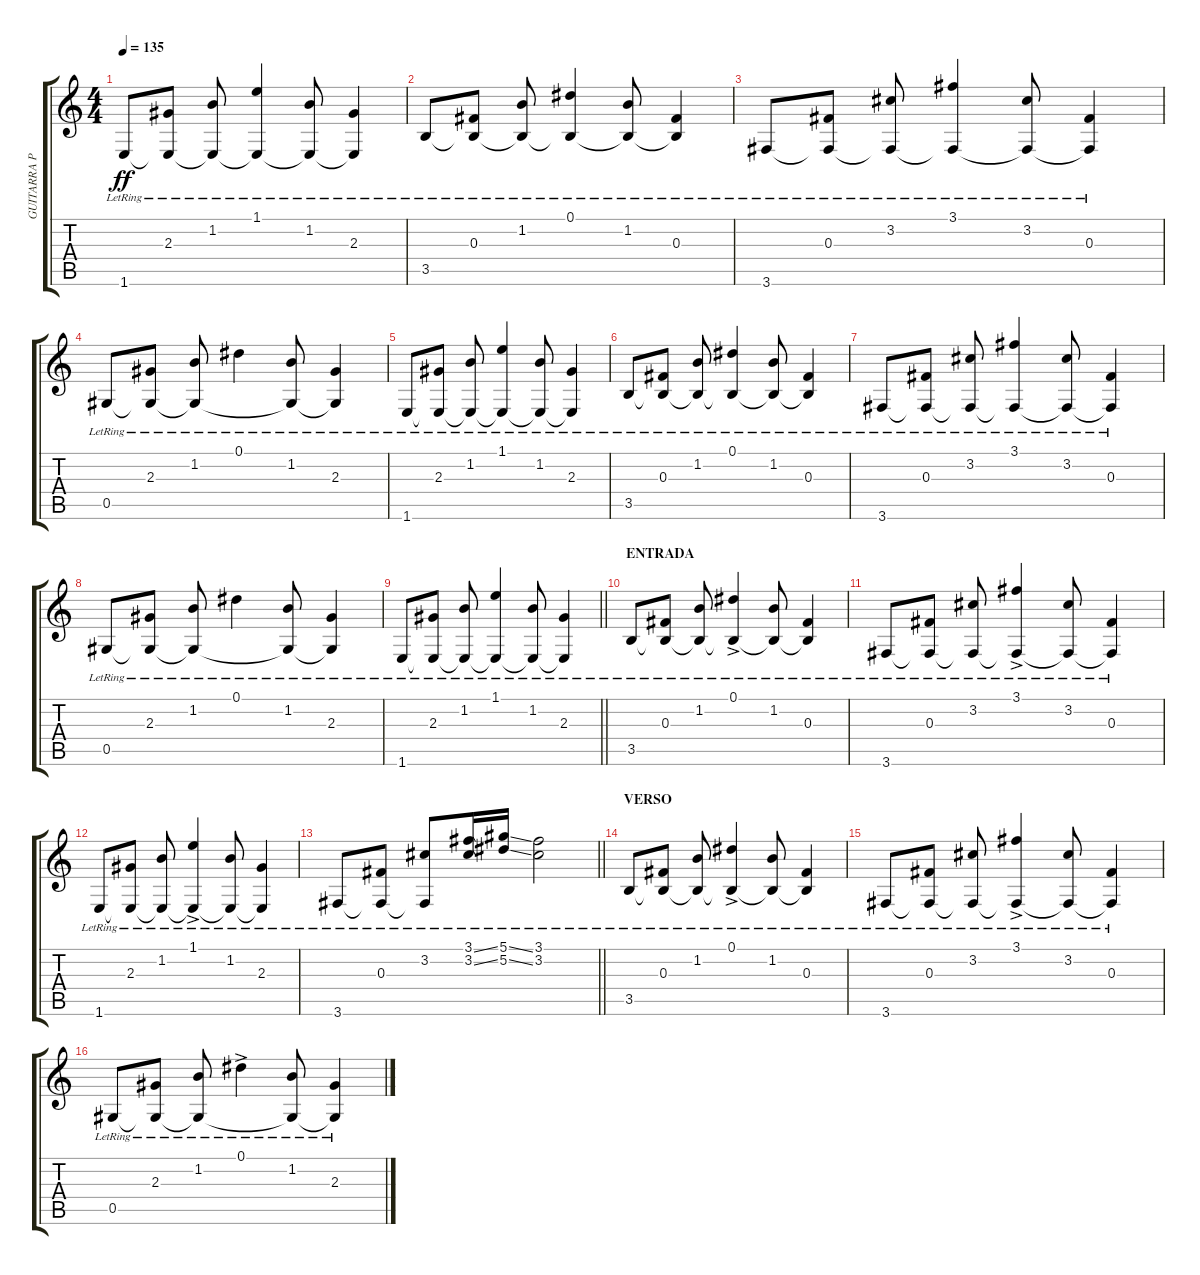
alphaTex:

\track ("GUITARRA PRINCIPAL" "GUITARRA P") {instrument acousticguitarnylon}
\staff {score tabs}
\tuning (Eb4 Bb3 Gb3 Db3 Ab2 Eb2) {hide}
\ts (4 4)
\tempo 135
\clef g2
\ks c
1.6{lr}.8{dy ff} (2.3{lr} 1.6{t}).8 (1.2{lr} 1.6{t}).8 (1.1{lr} 1.6{t}).4 (1.2{lr} 1.6{t}).8 (2.3{lr} 1.6{t}).4 |
3.5{lr}.8 (0.3{lr} 3.5{t}).8 (1.2{lr} 3.5{t}).8 (0.1{lr} 3.5{t}).4 (1.2{lr} 3.5{t}).8 (0.3{lr} 3.5{t}).4 |
3.6{lr}.8 (0.3{lr} 3.6{t}).8 (3.2{lr} 3.6{t}).8 (3.1{lr} 3.6{t}).4 (3.2{lr} 3.6{t}).8 (0.3{lr} 3.6{t}).4 |
0.5{lr}.8 (2.3{lr} 0.5{t}).8 (1.2{lr} 0.5{t}).8 0.1{lr}.4 (1.2{lr} 0.5{t}).8 (2.3{lr} 0.5{t}).4 |
1.6{lr}.8 (2.3{lr} 1.6{t}).8 (1.2{lr} 1.6{t}).8 (1.1{lr} 1.6{t}).4 (1.2{lr} 1.6{t}).8 (2.3{lr} 1.6{t}).4 |
3.5{lr}.8 (0.3{lr} 3.5{t}).8 (1.2{lr} 3.5{t}).8 (0.1{lr} 3.5{t}).4 (1.2{lr} 3.5{t}).8 (0.3{lr} 3.5{t}).4 |
3.6{lr}.8 (0.3{lr} 3.6{t}).8 (3.2{lr} 3.6{t}).8 (3.1{lr} 3.6{t}).4 (3.2{lr} 3.6{t}).8 (0.3{lr} 3.6{t}).4 |
0.5{lr}.8 (2.3{lr} 0.5{t}).8 (1.2{lr} 0.5{t}).8 0.1{lr}.4 (1.2{lr} 0.5{t}).8 (2.3{lr} 0.5{t}).4 |
\barLineRight lightlight
1.6{lr}.8 (2.3{lr} 1.6{t}).8 (1.2{lr} 1.6{t}).8 (1.1{lr} 1.6{t}).4 (1.2{lr} 1.6{t}).8 (2.3{lr} 1.6{t}).4 |
\section ("" "ENTRADA")
3.5{lr}.8 (0.3{lr} 3.5{t}).8 (1.2{lr} 3.5{t}).8 (0.1{ac lr} 3.5{t}).4 (1.2{lr} 3.5{t}).8 (0.3{lr} 3.5{t}).4 |
3.6{lr}.8 (0.3{lr} 3.6{t}).8 (3.2{lr} 3.6{t}).8 (3.1{ac lr} 3.6{t}).4 (3.2{lr} 3.6{t}).8 (0.3{lr} 3.6{t}).4 |
1.6{lr}.8 (2.3{lr} 1.6{t}).8 (1.2{lr} 1.6{t}).8 (1.1{ac lr} 1.6{t}).4 (1.2{lr} 1.6{t}).8 (2.3{lr} 1.6{t}).4 |
\barLineRight lightlight
3.6{lr}.8 (0.3{lr} 3.6{t}).8 (3.2{lr} 3.6{t}).8 (3.1{ss lr} 3.2{ss lr}).16 (5.1{ss lr} 5.2{ss lr}).16 (3.1{lr} 3.2{lr}).2 |
\section ("" "VERSO")
3.5{lr}.8 (0.3{lr} 3.5{t}).8 (1.2{lr} 3.5{t}).8 (0.1{ac lr} 3.5{t}).4 (1.2{lr} 3.5{t}).8 (0.3{lr} 3.5{t}).4 |
3.6{lr}.8 (0.3{lr} 3.6{t}).8 (3.2{lr} 3.6{t}).8 (3.1{ac lr} 3.6{t}).4 (3.2{lr} 3.6{t}).8 (0.3{lr} 3.6{t}).4 |
0.5{lr}.8 (2.3{lr} 0.5{t}).8 (1.2{lr} 0.5{t}).8 0.1{ac lr}.4 (1.2{lr} 0.5{t}).8 (2.3{lr} 0.5{t}).4
